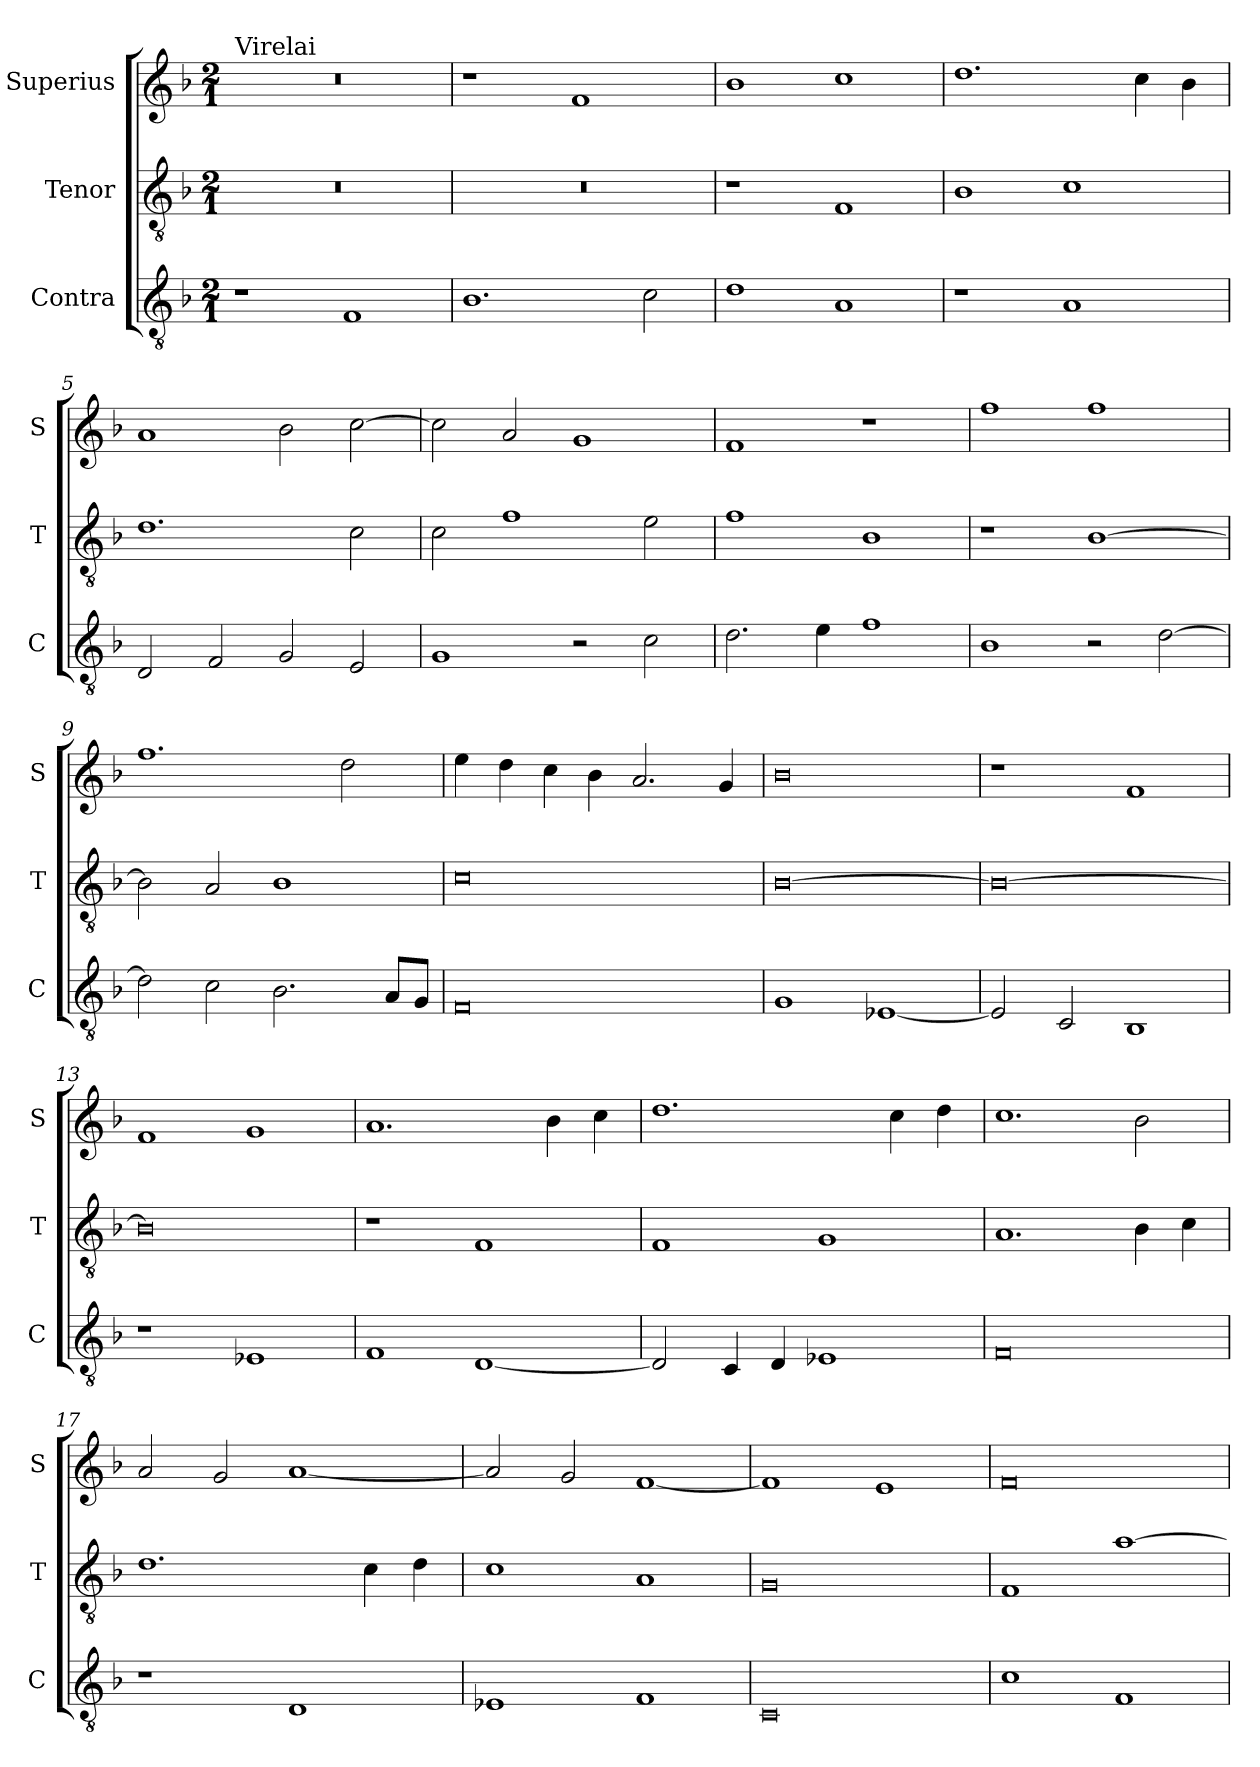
**kern	**kern	**kern
*part3	*part2	*part1
*staff3	*staff2	*staff1
*I"Contra	*I"Tenor	*I"Superius
*I'C	*I'T	*I'S
*clefGv2	*clefGv2	*clefG2
*k[b-]	*k[b-]	*k[b-]
*M2/1	*M2/1	*M2/1
*MM288	*MM288	*MM288
=1	=1	=1
!	!	!LO:TX:a:t=Virelai
1r	0r	0r
1F	.	.
=2	=2	=2
1.B-	0r	1r
.	.	1f
2c	.	.
=3	=3	=3
1d	1r	1b-
1A	1F	1cc
=4	=4	=4
1r	1B-	1.dd
1A	1c	.
.	.	4cc
.	.	4b-
=5	=5	=5
2D	1.d	1a
2F	.	.
2G	.	2b-
2E	2c	[2cc
=6	=6	=6
1G	2c	2cc]
.	1f	2a
2r	.	1g
2c	2e	.
=7	=7	=7
2.d	1f	1f
4e	.	.
1f	1B-	1r
=8	=8	=8
1B-	1r	1ff
2r	[1B-	1ff
[2d	.	.
=9	=9	=9
2d]	2B-]	1.ff
2c	2A	.
2.B-	1B-	.
.	.	2dd
8AL	.	.
8GJ	.	.
=10	=10	=10
0F	0c	4ee
.	.	4dd
.	.	4cc
.	.	4b-
.	.	2.a
.	.	4g
=11	=11	=11
1G	[0B-	0b-
[1E-X	.	.
=12	=12	=12
2E-]	0B-_	1r
2C	.	.
1BB-	.	1f
=13	=13	=13
1r	0B-]	1f
1E-X	.	1g
=14	=14	=14
1F	1r	1.a
[1D	1F	.
.	.	4b-
.	.	4cc
=15	=15	=15
2D]	1F	1.dd
4C	.	.
4D	.	.
1E-X	1G	.
.	.	4cc
.	.	4dd
=16	=16	=16
0F	1.A	1.cc
.	4B-	2b-
.	4c	.
=17	=17	=17
1r	1.d	2a
.	.	2g
1D	.	[1a
.	4c	.
.	4d	.
=18	=18	=18
1E-X	1c	2a]
.	.	2g
1F	1A	[1f
=19	=19	=19
0C	0G	1f]
.	.	1e
=20	=20	=20
1c	1F	0f
1F	[1a	.
=	=	=
*-	*-	*-
